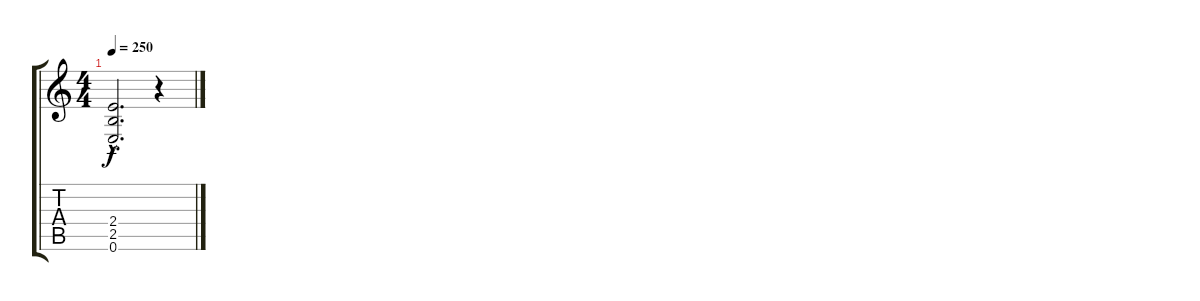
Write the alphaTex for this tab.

\track "" {instrument acousticguitarnylon}
\staff {score tabs}
\tuning (E4 B3 G3 D3 A2 E2) {hide}
\ts (4 4)
\tempo 250
\clef g2
\ks c
(2.4{hac} 2.5{hac} 0.6{hac}).2{d dy f} r.4
